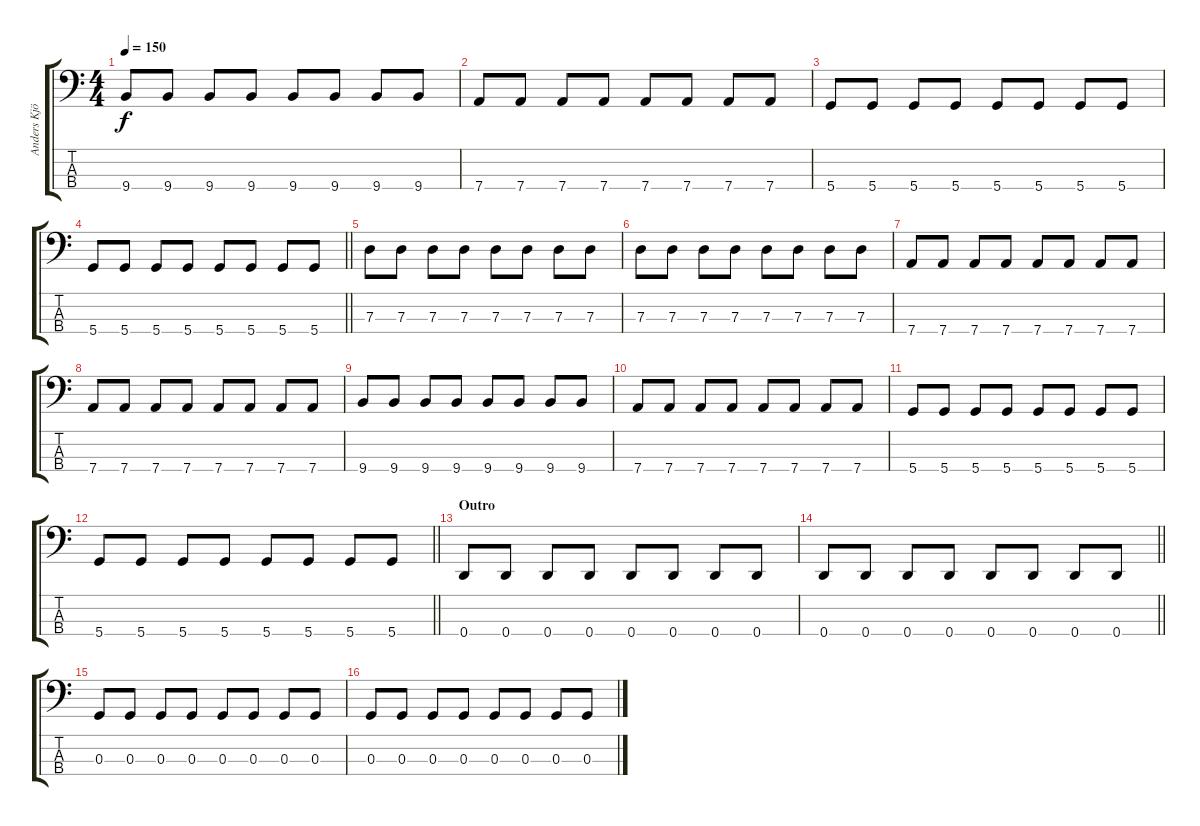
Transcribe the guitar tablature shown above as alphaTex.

\track ("Anders Kjölholm" "Anders Kjö") {instrument electricbassfinger}
\staff {score tabs}
\tuning (F2 C2 G1 D1) {hide}
\ts (4 4)
\tempo 150
\clef f4
\ks c
9.4.8{dy f} 9.4.8 9.4.8 9.4.8 9.4.8 9.4.8 9.4.8 9.4.8 |
7.4.8 7.4.8 7.4.8 7.4.8 7.4.8 7.4.8 7.4.8 7.4.8 |
5.4.8 5.4.8 5.4.8 5.4.8 5.4.8 5.4.8 5.4.8 5.4.8 |
\barLineRight lightlight
5.4.8 5.4.8 5.4.8 5.4.8 5.4.8 5.4.8 5.4.8 5.4.8 |
7.3.8 7.3.8 7.3.8 7.3.8 7.3.8 7.3.8 7.3.8 7.3.8 |
7.3.8 7.3.8 7.3.8 7.3.8 7.3.8 7.3.8 7.3.8 7.3.8 |
7.4.8 7.4.8 7.4.8 7.4.8 7.4.8 7.4.8 7.4.8 7.4.8 |
7.4.8 7.4.8 7.4.8 7.4.8 7.4.8 7.4.8 7.4.8 7.4.8 |
9.4.8 9.4.8 9.4.8 9.4.8 9.4.8 9.4.8 9.4.8 9.4.8 |
7.4.8 7.4.8 7.4.8 7.4.8 7.4.8 7.4.8 7.4.8 7.4.8 |
5.4.8 5.4.8 5.4.8 5.4.8 5.4.8 5.4.8 5.4.8 5.4.8 |
\barLineRight lightlight
5.4.8 5.4.8 5.4.8 5.4.8 5.4.8 5.4.8 5.4.8 5.4.8 |
\section ("" "Outro")
0.4.8 0.4.8 0.4.8 0.4.8 0.4.8 0.4.8 0.4.8 0.4.8 |
\barLineRight lightlight
0.4.8 0.4.8 0.4.8 0.4.8 0.4.8 0.4.8 0.4.8 0.4.8 |
\section ("" "")
0.3.8 0.3.8 0.3.8 0.3.8 0.3.8 0.3.8 0.3.8 0.3.8 |
0.3.8 0.3.8 0.3.8 0.3.8 0.3.8 0.3.8 0.3.8 0.3.8
